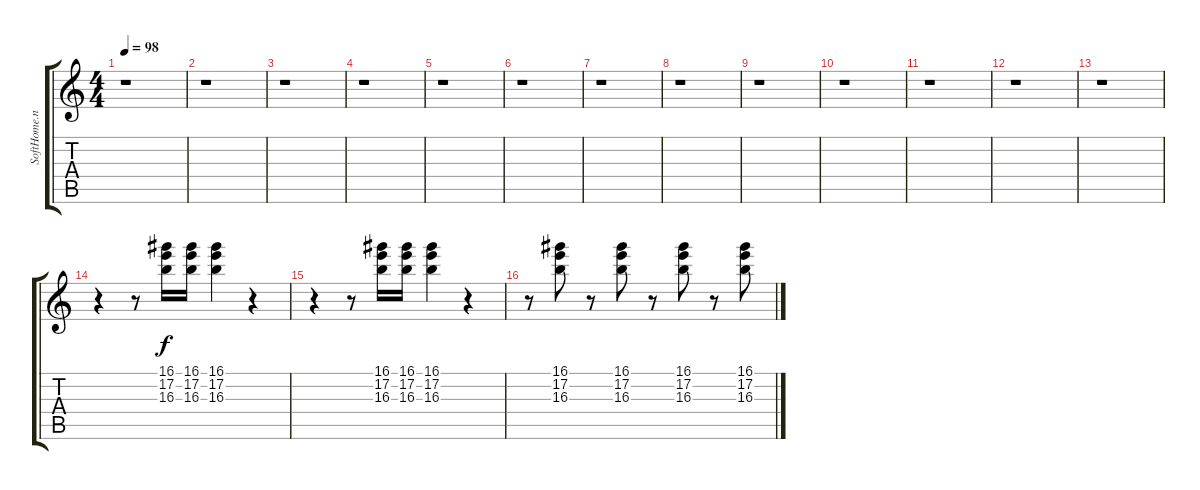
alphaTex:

\track ("" "SoftHome.n") {instrument overdrivenguitar}
\staff {score tabs}
\tuning (E4 B3 G3 D3 A2 E2) {hide}
\ts (4 4)
\tempo 98
\clef g2
\ks c
r.1{dy f} |
r.1 |
r.1 |
r.1 |
r.1 |
r.1 |
r.1 |
r.1 |
r.1 |
r.1 |
r.1 |
r.1 |
r.1 |
r.4 r.8 (16.1 17.2 16.3).16 (16.1 17.2 16.3).16 (16.1 17.2 16.3).4 r.4 |
r.4 r.8 (16.1 17.2 16.3).16 (16.1 17.2 16.3).16 (16.1 17.2 16.3).4 r.4 |
r.8 (16.1 17.2 16.3).8 r.8 (16.1 17.2 16.3).8 r.8 (16.1 17.2 16.3).8 r.8 (16.1 17.2 16.3).8
